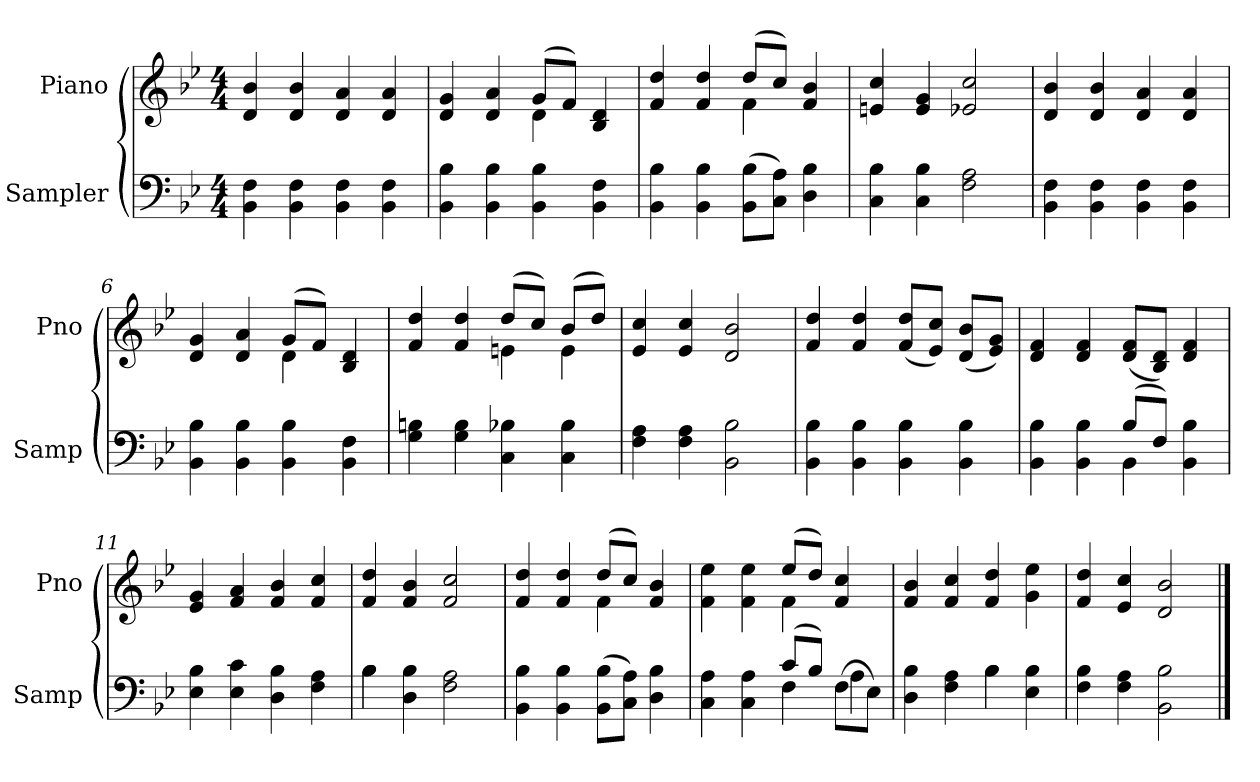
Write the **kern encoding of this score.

**kern	**kern
*part2	*part1
*staff2	*staff1
*I"Sampler	*I"Piano
*I'Samp	*I'Pno
*clefF4	*clefG2
*k[b-e-]	*k[b-e-]
*B-:	*B-:
*M4/4	*M4/4
=1	=1
4BB- 4F	4d 4b-
4BB- 4F	4d 4b-
4BB- 4F	4d 4a
4BB- 4F	4d 4a
=2	=2
*	*^
4BB- 4B-	4d 4g	2ryy
4BB- 4B-	4d 4a	.
4BB- 4B-	(8g/L	4d
.	8f/J)	.
4BB- 4F	4B- 4d	4ryy
=3	=3	=3
4BB- 4B-	4f 4dd	2ryy
4BB- 4B-	4f 4dd	.
(8BB-\ 8B-\L	(8dd/L	4f
8C\ 8A\J)	8cc/J)	.
4D 4B-	4f 4b-	4ryy
*	*v	*v
=4	=4
4C 4B-	4en 4cc
4C 4B-	4e 4g
2F 2A	2e-X 2cc
=5	=5
4BB- 4F	4d 4b-
4BB- 4F	4d 4b-
4BB- 4F	4d 4a
4BB- 4F	4d 4a
=6	=6
*	*^
4BB- 4B-	4d 4g	2ryy
4BB- 4B-	4d 4a	.
4BB- 4B-	(8g/L	4d
.	8f/J)	.
4BB- 4F	4B- 4d	4ryy
=7	=7	=7
4G 4Bn	4f 4dd	2ryy
4G 4B	4f 4dd	.
4C 4B-X	(8dd/L	4en
.	8cc/J)	.
4C 4B-	(8b-/L	4e
.	8dd/J)	.
*	*v	*v
=8	=8
4F 4A	4e- 4cc
4F 4A	4e- 4cc
2BB- 2B-	2d 2b-
=9	=9
4BB- 4B-	4f 4dd
4BB- 4B-	4f 4dd
4BB- 4B-	(8f/ 8dd/L
.	8e-/ 8cc/J)
4BB- 4B-	(8d/ 8b-/L
.	8e-/ 8g/J)
=10	=10
*^	*
4BB- 4B-	2ryy	4d 4f
4BB- 4B-	.	4d 4f
(8B-/L	4BB-	(8d/ 8f/L
8F/J)	.	8B-/ 8d/J)
4BB- 4B-	4ryy	4d 4f
*v	*v	*
=11	=11
4E- 4B-	4e- 4g
4E- 4c	4f 4a
4D 4B-	4f 4b-
4F 4A	4f 4cc
=12	=12
*^	*
4B-\	4B-	4f 4dd
4D 4B-	2.ryy	4f 4b-
2F 2A	.	2f 2cc
*v	*v	*
=13	=13
*	*^
4BB- 4B-	4f 4dd	2ryy
4BB- 4B-	4f 4dd	.
(8BB-\ 8B-\L	(8dd/L	4f
8C\ 8A\J)	8cc/J)	.
4D 4B-	4f 4b-	4ryy
=14	=14	=14
*^	*	*
4C 4A	2ryy	4f 4ee-	2ryy
4C 4A	.	4f 4ee-	.
(8c/L	4F	(8ee-/L	4f
8B-/J)	.	8dd/J)	.
(8F\L	4A	4f 4cc	4ryy
8E-\J)	.	.	.
*	*	*v	*v
=15	=15	=15
4D 4B-	2ryy	4f 4b-
4F 4A	.	4f 4cc
4B-\	4B-	4f 4dd
4E- 4B-	4ryy	4g 4ee-
*v	*v	*
=16	=16
4F 4B-	4f 4dd
4F 4A	4e- 4cc
2BB- 2B-	2d 2b-
==	==
*-	*-
